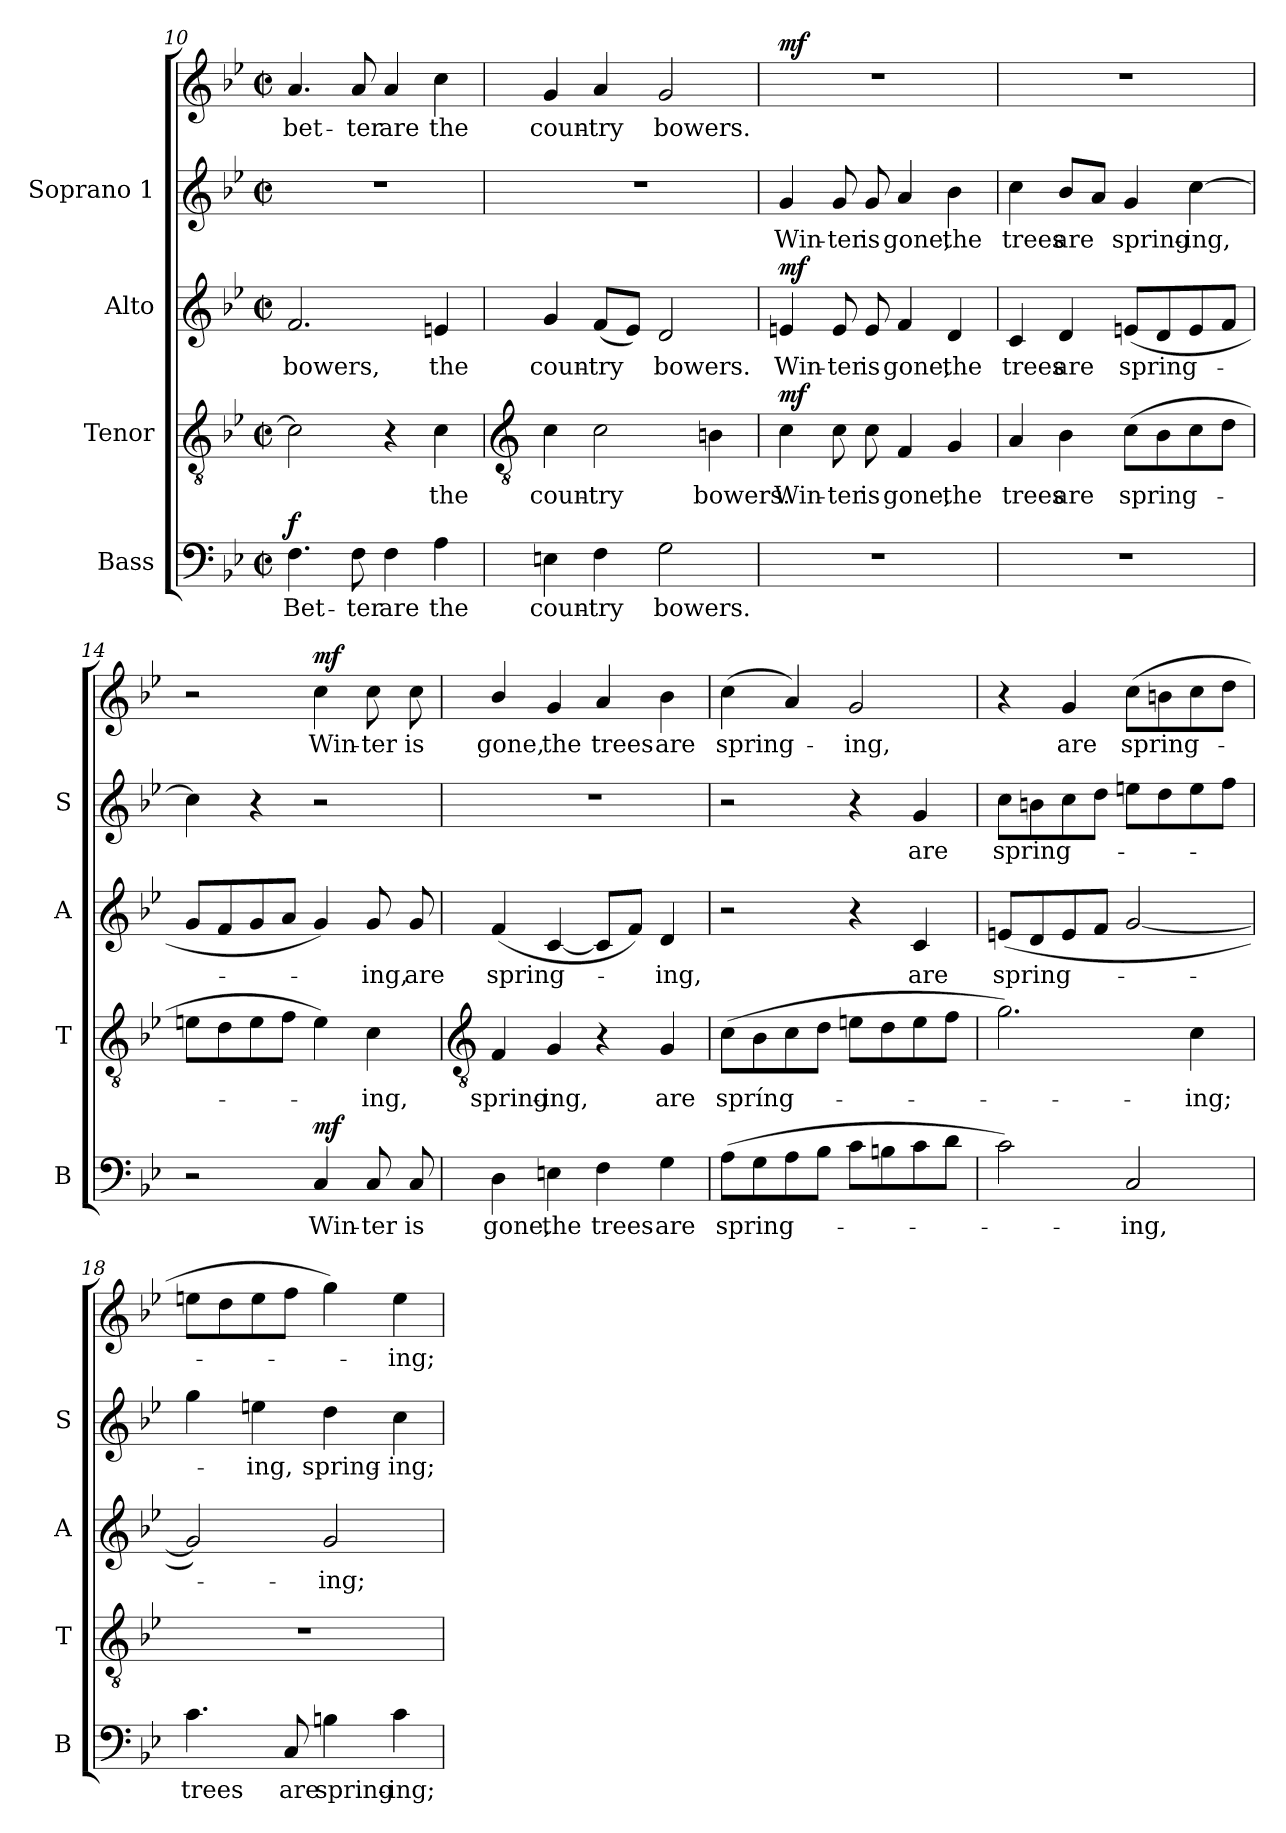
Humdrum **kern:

**kern	**text	**dynam	**kern	**text	**dynam	**kern	**text	**dynam	**kern	**text	**kern	**text	**dynam
*part4	*part4	*part4	*part3	*part3	*part3	*part2	*part2	*part2	*part1	*part1	*part1	*part1	*part1
*staff5	*staff5	*staff5	*staff4	*staff4	*staff4	*staff3	*staff3	*staff3	*staff2	*staff2	*staff1	*staff1	*staff1/2
*I"Bass	*	*	*I"Tenor	*	*	*I"Alto	*	*	*I"Soprano 1	*	*	*	*
*I'B	*	*	*I'T	*	*	*I'A	*	*	*I'S	*	*	*	*
*clefF4	*	*	*clefGv2	*	*	*clefG2	*	*	*clefG2	*	*clefG2	*	*
*k[b-e-]	*	*	*k[b-e-]	*	*	*k[b-e-]	*	*	*k[b-e-]	*	*k[b-e-]	*	*
*B-:	*	*	*B-:	*	*	*B-:	*	*	*B-:	*	*B-:	*	*
*M2/2	*	*	*M2/2	*	*	*M2/2	*	*	*M2/2	*	*M2/2	*	*
*met(c|)	*	*	*met(c|)	*	*	*met(c|)	*	*	*met(c|)	*	*met(c|)	*	*
=10	=10	=10	=10	=10	=10	=10	=10	=10	=10	=10	=10	=10	=10
!	!LO:LY:b	!LO:DY:b	!	!	!	!	!LO:LY:b	!	!	!	!	!LO:LY:b	!
4.F	Bet-	f	2c]	.	.	2.f	bowers,	.	1r	.	4.a	bet-	.
!	!LO:LY:b	!	!	!	!	!	!	!	!	!	!	!LO:LY:b	!
8F	-ter	.	.	.	.	.	.	.	.	.	8a	-ter	.
!	!LO:LY:b	!	!	!	!	!	!	!	!	!	!	!LO:LY:b	!
4F	are	.	4r	.	.	.	.	.	.	.	4a	are	.
!	!LO:LY:b	!	!	!LO:LY:b	!	!	!LO:LY:b	!	!	!	!	!LO:LY:b	!
4A	the	.	4c	the	.	4en	the	.	.	.	4cc	the	.
!!LO:LB:g=z
=11	=11	=11	=11	=11	=11	=11	=11	=11	=11	=11	=11	=11	=11
*	*	*	*clefGv2	*	*	*	*	*	*	*	*	*	*
!	!LO:LY:b	!	!	!LO:LY:b	!	!	!LO:LY:b	!	!	!	!	!LO:LY:b	!
4En	coun-	.	4c	coun-	.	4g	coun-	.	1r	.	4g	coun-	.
!	!LO:LY:b	!	!	!LO:LY:b	!	!	!LO:LY:b	!	!	!	!	!LO:LY:b	!
4F	-try	.	2c	-try	.	(<8fL	-try	.	.	.	4a	-try	.
.	.	.	.	.	.	8e-J)	.	.	.	.	.	.	.
!	!LO:LY:b	!	!	!	!	!	!LO:LY:b	!	!	!	!	!LO:LY:b	!
2G	bowers.	.	.	.	.	2d	bowers.	.	.	.	2g	bowers.	.
!	!	!	!	!LO:LY:b	!	!	!	!	!	!	!	!	!
.	.	.	4Bn	bowers.	.	.	.	.	.	.	.	.	.
=12	=12	=12	=12	=12	=12	=12	=12	=12	=12	=12	=12	=12	=12
!	!	!	!	!LO:LY:b	!LO:DY:b	!	!LO:LY:b	!LO:DY:b	!	!LO:LY:b	!	!	!LO:DY:b=2
1r	.	.	4c	Win-	mf	4en	Win-	mf	4g	Win-	1r	.	mf
!	!	!	!	!LO:LY:b	!	!	!LO:LY:b	!	!	!LO:LY:b	!	!	!
.	.	.	8c	-ter	.	8e	-ter	.	8g	-ter	.	.	.
!	!	!	!	!LO:LY:b	!	!	!LO:LY:b	!	!	!LO:LY:b	!	!	!
.	.	.	8c	is	.	8e	is	.	8g	is	.	.	.
!	!	!	!	!LO:LY:b	!	!	!LO:LY:b	!	!	!LO:LY:b	!	!	!
.	.	.	4F	gone,	.	4f	gone,	.	4a	gone,	.	.	.
!	!	!	!	!LO:LY:b	!	!	!LO:LY:b	!	!	!LO:LY:b	!	!	!
.	.	.	4G	the	.	4d	the	.	4b-	the	.	.	.
=13	=13	=13	=13	=13	=13	=13	=13	=13	=13	=13	=13	=13	=13
!	!	!	!	!LO:LY:b	!	!	!LO:LY:b	!	!	!LO:LY:b	!	!	!
1r	.	.	4A	trees	.	4c	trees	.	4cc	trees	1r	.	.
!	!	!	!	!LO:LY:b	!	!	!LO:LY:b	!	!	!LO:LY:b	!	!	!
.	.	.	4B-	are	.	4d	are	.	8b-L	are	.	.	.
.	.	.	.	.	.	.	.	.	8aJ	.	.	.	.
!	!	!	!	!LO:LY:b	!	!	!LO:LY:b	!	!	!LO:LY:b	!	!	!
.	.	.	(>8cL	spring-	.	(<8enL	spring-	.	4g	spring-	.	.	.
.	.	.	8B-	.	.	8d	.	.	.	.	.	.	.
!	!	!	!	!	!	!	!	!	!	!LO:LY:b	!	!	!
.	.	.	8c	.	.	8e	.	.	[4cc	-ing,	.	.	.
.	.	.	8dJ	.	.	8fJ	.	.	.	.	.	.	.
=14	=14	=14	=14	=14	=14	=14	=14	=14	=14	=14	=14	=14	=14
2r	.	.	8enL	.	.	8gL	.	.	4cc]	.	2r	.	.
.	.	.	8d	.	.	8f	.	.	.	.	.	.	.
.	.	.	8e	.	.	8g	.	.	4r	.	.	.	.
.	.	.	8fJ	.	.	8aJ	.	.	.	.	.	.	.
!	!LO:LY:b	!LO:DY:b	!	!	!	!	!	!	!	!	!	!LO:LY:b	!LO:DY:b
4C	Win-	mf	4e)	.	.	4g)	.	.	2r	.	4cc	Win-	mf
!	!LO:LY:b	!	!	!LO:LY:b	!	!	!LO:LY:b	!	!	!	!	!LO:LY:b	!
8C	-ter	.	4c	ing,	.	8g	ing,	.	.	.	8cc	-ter	.
!	!LO:LY:b	!	!	!	!	!	!LO:LY:b	!	!	!	!	!LO:LY:b	!
8C	is	.	.	.	.	8g	are	.	.	.	8cc	is	.
!!LO:LB:g=z
=15	=15	=15	=15	=15	=15	=15	=15	=15	=15	=15	=15	=15	=15
*	*	*	*clefGv2	*	*	*	*	*	*	*	*	*	*
!	!LO:LY:b	!	!	!LO:LY:b	!	!	!LO:LY:b	!	!	!	!	!LO:LY:b	!
4D	gone,	.	4F	spring-	.	(<4f	spring-	.	1r	.	4b-/	gone,	.
!	!LO:LY:b	!	!	!LO:LY:b	!	!	!	!	!	!	!	!LO:LY:b	!
4En	the	.	4G	-ing,	.	[4c	.	.	.	.	4g	the	.
!	!LO:LY:b	!	!	!	!	!	!	!	!	!	!	!LO:LY:b	!
4F	trees	.	4r	.	.	8cL]	.	.	.	.	4a	trees	.
.	.	.	.	.	.	8fJ)	.	.	.	.	.	.	.
!	!LO:LY:b	!	!	!LO:LY:b	!	!	!LO:LY:b	!	!	!	!	!LO:LY:b	!
4G	are	.	4G	are	.	4d	ing,	.	.	.	4b-	are	.
=16	=16	=16	=16	=16	=16	=16	=16	=16	=16	=16	=16	=16	=16
!	!LO:LY:b	!	!	!LO:LY:b	!	!	!	!	!	!	!	!LO:LY:b	!
(>8AL	spring-	.	(>8cL	spríng-	.	2r	.	.	2r	.	(<4cc	spring-	.
8G	.	.	8B-	.	.	.	.	.	.	.	.	.	.
8A	.	.	8c	.	.	.	.	.	.	.	4a)	.	.
8B-J	.	.	8dJ	.	.	.	.	.	.	.	.	.	.
!	!	!	!	!	!	!	!	!	!	!	!	!LO:LY:b	!
8cL	.	.	8enL	.	.	4r	.	.	4r	.	2g	ing,	.
8Bn	.	.	8d	.	.	.	.	.	.	.	.	.	.
!	!	!	!	!	!	!	!LO:LY:b	!	!	!LO:LY:b	!	!	!
8c	.	.	8e	.	.	4c	are	.	4g	are	.	.	.
8dJ	.	.	8fJ	.	.	.	.	.	.	.	.	.	.
=17	=17	=17	=17	=17	=17	=17	=17	=17	=17	=17	=17	=17	=17
!	!	!	!	!	!	!	!LO:LY:b	!	!	!LO:LY:b	!	!	!
2c)	.	.	2.g)	.	.	(<8enL	spring-	.	8ccL	spring-	4r	.	.
.	.	.	.	.	.	8d	.	.	8bn	.	.	.	.
!	!	!	!	!	!	!	!	!	!	!	!	!LO:LY:b	!
.	.	.	.	.	.	8e	.	.	8cc	.	4g	are	.
.	.	.	.	.	.	8fJ	.	.	8ddJ	.	.	.	.
!	!LO:LY:b	!	!	!	!	!	!	!	!	!	!	!LO:LY:b	!
2C	ing,	.	.	.	.	[2g	.	.	8eenL	.	(>8ccL	spring-	.
.	.	.	.	.	.	.	.	.	8dd	.	8bn	.	.
!	!	!	!	!LO:LY:b	!	!	!	!	!	!	!	!	!
.	.	.	4c	ing;	.	.	.	.	8ee	.	8cc	.	.
.	.	.	.	.	.	.	.	.	8ffJ	.	8ddJ	.	.
=18	=18	=18	=18	=18	=18	=18	=18	=18	=18	=18	=18	=18	=18
!	!LO:LY:b	!	!	!	!	!	!	!	!	!	!	!	!
4.c	trees	.	1r	.	.	2g])	.	.	4gg	.	8eenL	.	.
.	.	.	.	.	.	.	.	.	.	.	8dd	.	.
!	!	!	!	!	!	!	!	!	!	!LO:LY:b	!	!	!
.	.	.	.	.	.	.	.	.	4een	ing,	8ee	.	.
!	!LO:LY:b	!	!	!	!	!	!	!	!	!	!	!	!
8C	are	.	.	.	.	.	.	.	.	.	8ffJ	.	.
!	!LO:LY:b	!	!	!	!	!	!LO:LY:b	!	!	!LO:LY:b	!	!	!
4Bn	spring-	.	.	.	.	2g	ing;	.	4dd	spring-	4gg)	.	.
!	!LO:LY:b	!	!	!	!	!	!	!	!	!LO:LY:b	!	!LO:LY:b	!
4c	-ing;	.	.	.	.	.	.	.	4cc	-ing;	4ee	ing;	.
=	=	=	=	=	=	=	=	=	=	=	=	=	=
*-	*-	*-	*-	*-	*-	*-	*-	*-	*-	*-	*-	*-	*-
